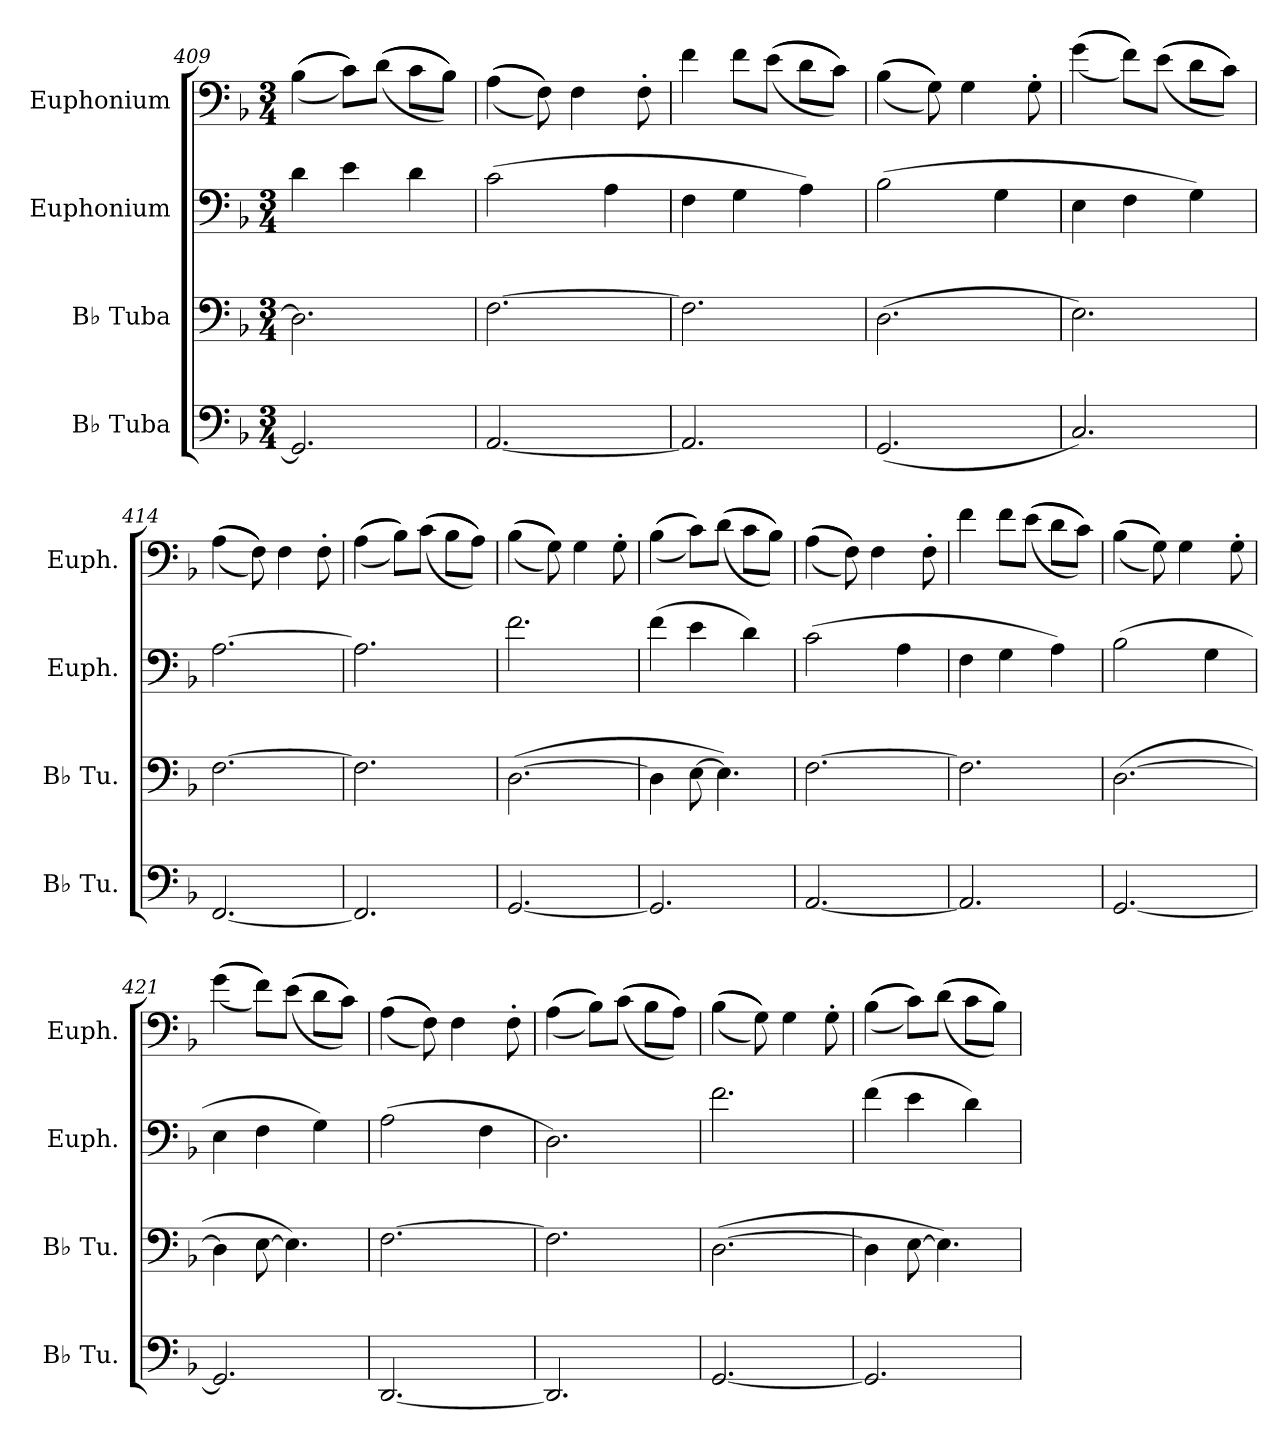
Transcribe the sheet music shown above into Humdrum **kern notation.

**kern	**kern	**kern	**kern
*part4	*part3	*part2	*part1
*staff4	*staff3	*staff2	*staff1
*I"B♭ Tuba	*I"B♭ Tuba	*I"Euphonium	*I"Euphonium
*I'B♭ Tu.	*I'B♭ Tu.	*I'Euph.	*I'Euph.
*clefF4	*clefF4	*clefF4	*clefF4
*k[b-]	*k[b-]	*k[b-]	*k[b-]
*M3/4	*M3/4	*M3/4	*M3/4
=409	=409	=409	=409
2.GG/]	2.D\]	4d\	((((4B-\
.	.	4e\	8c\L))))
.	.	.	((((8d\J
.	.	4d\	8c\L
.	.	.	8B-\J))))
=410	=410	=410	=410
[2.AA/	[2.F\	(2c\	((((4A\
.	.	.	8F\))))
.	.	.	4F\
.	.	4A\	.
.	.	.	8F'\
=411	=411	=411	=411
2.AA/]	2.F\]	4F\	4f\
.	.	4G\	8f\L
.	.	.	((((8e\J
.	.	4A\)	8d\L
.	.	.	8c\J))))
=412	=412	=412	=412
(2.GG/	(2.D\	(2B-\	((((4B-\
.	.	.	8G\))))
.	.	.	4G\
.	.	4G\	.
.	.	.	8G'\
!!LO:LB:g=z
=413	=413	=413	=413
2.C/)	2.E\)	4E\	((((4g\
.	.	4F\	8f\L))))
.	.	.	((((8e\J
.	.	4G\)	8d\L
.	.	.	8c\J))))
=414	=414	=414	=414
[2.FF/	[2.F\	[2.A\	((((4A\
.	.	.	8F\))))
.	.	.	4F\
.	.	.	8F'\
=415	=415	=415	=415
2.FF/]	2.F\]	2.A\]	((((4A\
.	.	.	8B-\L))))
.	.	.	((((8c\J
.	.	.	8B-\L
.	.	.	8A\J))))
=416	=416	=416	=416
[2.GG/	([2.D\	2.f\	((((4B-\
.	.	.	8G\))))
.	.	.	4G\
.	.	.	8G'\
=417	=417	=417	=417
2.GG/]	4D\]	(4f\	((((4B-\
.	[8E\	4e\	8c\L))))
.	4.E\])	.	((((8d\J
.	.	4d\)	8c\L
.	.	.	8B-\J))))
=418	=418	=418	=418
[2.AA/	[2.F\	(2c\	((((4A\
.	.	.	8F\))))
.	.	.	4F\
.	.	4A\	.
.	.	.	8F'\
!!LO:PB:g=z
=419	=419	=419	=419
2.AA/]	2.F\]	4F\	4f\
.	.	4G\	8f\L
.	.	.	((((8e\J
.	.	4A\)	8d\L
.	.	.	8c\J))))
=420	=420	=420	=420
[2.GG/	([2.D\	(2B-\	((((4B-\
.	.	.	8G\))))
.	.	.	4G\
.	.	4G\	.
.	.	.	8G'\
=421	=421	=421	=421
2.GG/]	4D\]	4E\	((((4g\
.	[8E\	4F\	8f\L))))
.	4.E\])	.	((((8e\J
.	.	4G\)	8d\L
.	.	.	8c\J))))
=422	=422	=422	=422
[2.DD/	[2.F\	(2A\	((((4A\
.	.	.	8F\))))
.	.	.	4F\
.	.	4F\	.
.	.	.	8F'\
=423	=423	=423	=423
2.DD/]	2.F\]	2.D\)	((((4A\
.	.	.	8B-\L))))
.	.	.	((((8c\J
.	.	.	8B-\L
.	.	.	8A\J))))
=424	=424	=424	=424
[2.GG/	([2.D\	2.f\	((((4B-\
.	.	.	8G\))))
.	.	.	4G\
.	.	.	8G'\
!!LO:LB:g=z
=425	=425	=425	=425
2.GG/]	4D\]	(4f\	((((4B-\
.	[8E\	4e\	8c\L))))
.	4.E\])	.	((((8d\J
.	.	4d\)	8c\L
.	.	.	8B-\J))))
=	=	=	=
*-	*-	*-	*-
